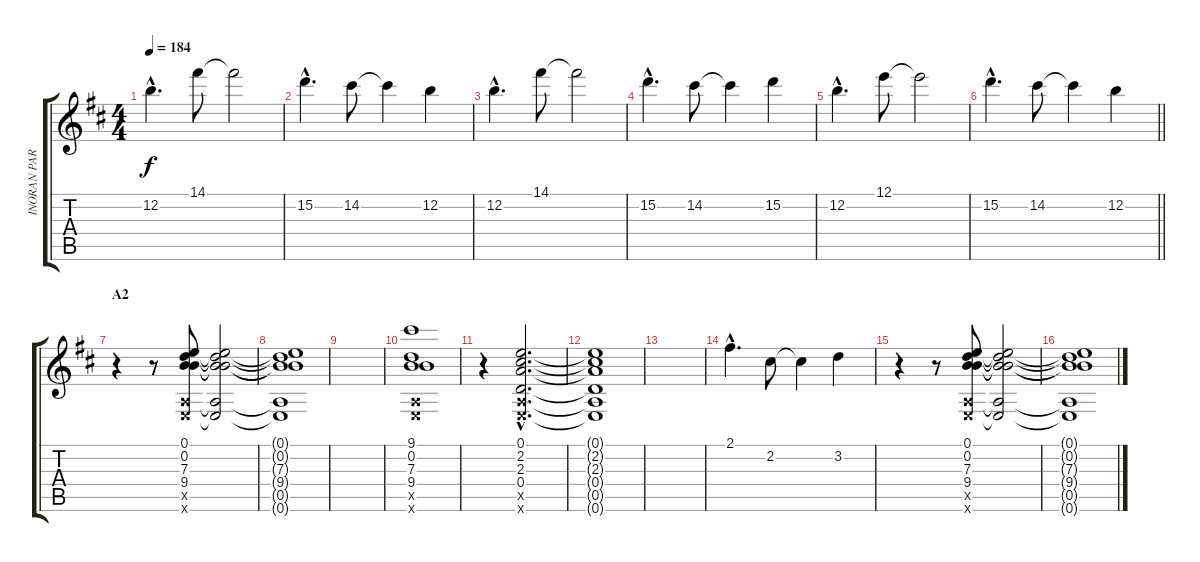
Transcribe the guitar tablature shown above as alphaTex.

\track ("INORAN PART" "INORAN PAR") {instrument acousticguitarsteel}
\staff {score tabs}
\tuning (E4 B3 G3 D3 A2 E2) {hide}
\ts (4 4)
\tempo 184
\clef g2
\ks bminor
12.2{hac}.4{d dy f} 14.1.8 14.1{t}.2 |
15.2{hac}.4{d} 14.2.8 14.2{t}.4 12.2.4 |
12.2{hac}.4{d} 14.1.8 14.1{t}.2 |
15.2{hac}.4{d} 14.2.8 14.2{t}.4 15.2.4 |
12.2{hac}.4{d} 12.1.8 12.1{t}.2 |
\barLineRight lightlight
15.2{hac}.4{d} 14.2.8 14.2{t}.4 12.2.4 |
\section ("" "A2")
r.4 r.8 (0.1 0.2 7.3 9.4 0.5{x} 0.6{x}).8 (0.1{t} 0.2{t} 7.3{t} 9.4{t} 0.5{t} 0.6{t}).2 |
(0.1{t} 0.2{t} 7.3{t} 9.4{t} 0.5{t} 0.6{t}).1 |
|
(9.1 0.2 7.3 9.4 0.5{x} 0.6{x}).1 |
r.4 (0.1{hac} 2.2{hac} 2.3{hac} 0.4{hac} 0.5{hac x} 0.6{hac x}).2{d} |
(0.1{t} 2.2{t} 2.3{t} 0.4{t} 0.5{t} 0.6{t}).1 |
|
2.1{hac}.4{d} 2.2.8 2.2{t}.4 3.2.4 |
r.4 r.8 (0.1 0.2 7.3 9.4 0.5{x} 0.6{x}).8 (0.1{t} 0.2{t} 7.3{t} 9.4{t} 0.5{t} 0.6{t}).2 |
(0.1{t} 0.2{t} 7.3{t} 9.4{t} 0.5{t} 0.6{t}).1
